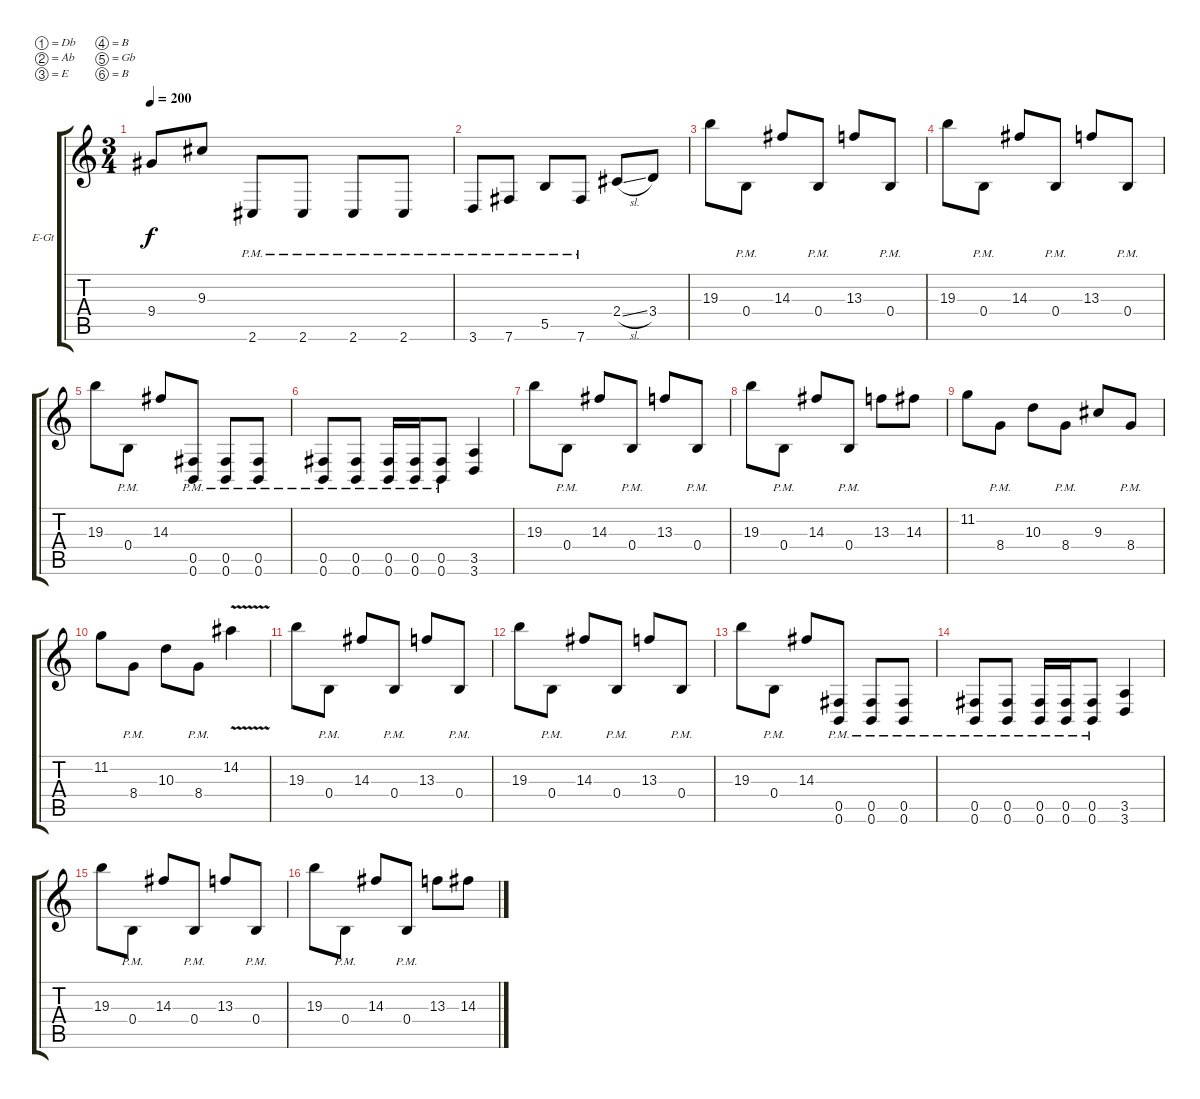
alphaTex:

\bracketExtendMode groupsimilarinstruments
\firstSystemTrackNameOrientation horizontal
\otherSystemsTrackNameOrientation horizontal
\track ("Track 1" "E-Gt") {multiBarRest instrument overdrivenguitar}
\staff {score tabs}
\tuning (Db4 Ab3 E3 B2 Gb2 B1)
\ts (3 4)
\tempo 200
\clef g2
\ks c
9.4.8{dy f} 9.3.8 2.6{pm}.8 2.6{pm}.8 2.6{pm}.8 2.6{pm}.8 |
3.6{pm}.8 7.6{pm}.8 5.5{pm}.8 7.6{pm}.8 2.4{sl}.8 3.4.8 |
19.3.8 0.4{pm}.8 14.3.8 0.4{pm}.8 13.3.8 0.4{pm}.8 |
19.3.8 0.4{pm}.8 14.3.8 0.4{pm}.8 13.3.8 0.4{pm}.8 |
19.3.8 0.4{pm}.8 14.3.8 (0.5{pm} 0.6{pm}).8 (0.5{pm} 0.6{pm}).8 (0.5{pm} 0.6{pm}).8 |
(0.5{pm} 0.6{pm}).8 (0.5{pm} 0.6{pm}).8 (0.5{pm} 0.6{pm}).16 (0.5{pm} 0.6{pm}).16 (0.5{pm} 0.6{pm}).8 (3.5 3.6).4 |
19.3.8 0.4{pm}.8 14.3.8 0.4{pm}.8 13.3.8 0.4{pm}.8 |
19.3.8 0.4{pm}.8 14.3.8 0.4{pm}.8 13.3.8 14.3.8 |
11.2.8 8.4{pm}.8 10.3.8 8.4{pm}.8 9.3.8 8.4{pm}.8 |
11.2.8 8.4{pm}.8 10.3.8 8.4{pm}.8 14.2{v}.4 |
19.3.8 0.4{pm}.8 14.3.8 0.4{pm}.8 13.3.8 0.4{pm}.8 |
19.3.8 0.4{pm}.8 14.3.8 0.4{pm}.8 13.3.8 0.4{pm}.8 |
19.3.8 0.4{pm}.8 14.3.8 (0.5{pm} 0.6{pm}).8 (0.5{pm} 0.6{pm}).8 (0.5{pm} 0.6{pm}).8 |
(0.5{pm} 0.6{pm}).8 (0.5{pm} 0.6{pm}).8 (0.5{pm} 0.6{pm}).16 (0.5{pm} 0.6{pm}).16 (0.5{pm} 0.6{pm}).8 (3.5 3.6).4 |
19.3.8 0.4{pm}.8 14.3.8 0.4{pm}.8 13.3.8 0.4{pm}.8 |
19.3.8 0.4{pm}.8 14.3.8 0.4{pm}.8 13.3.8 14.3.8
